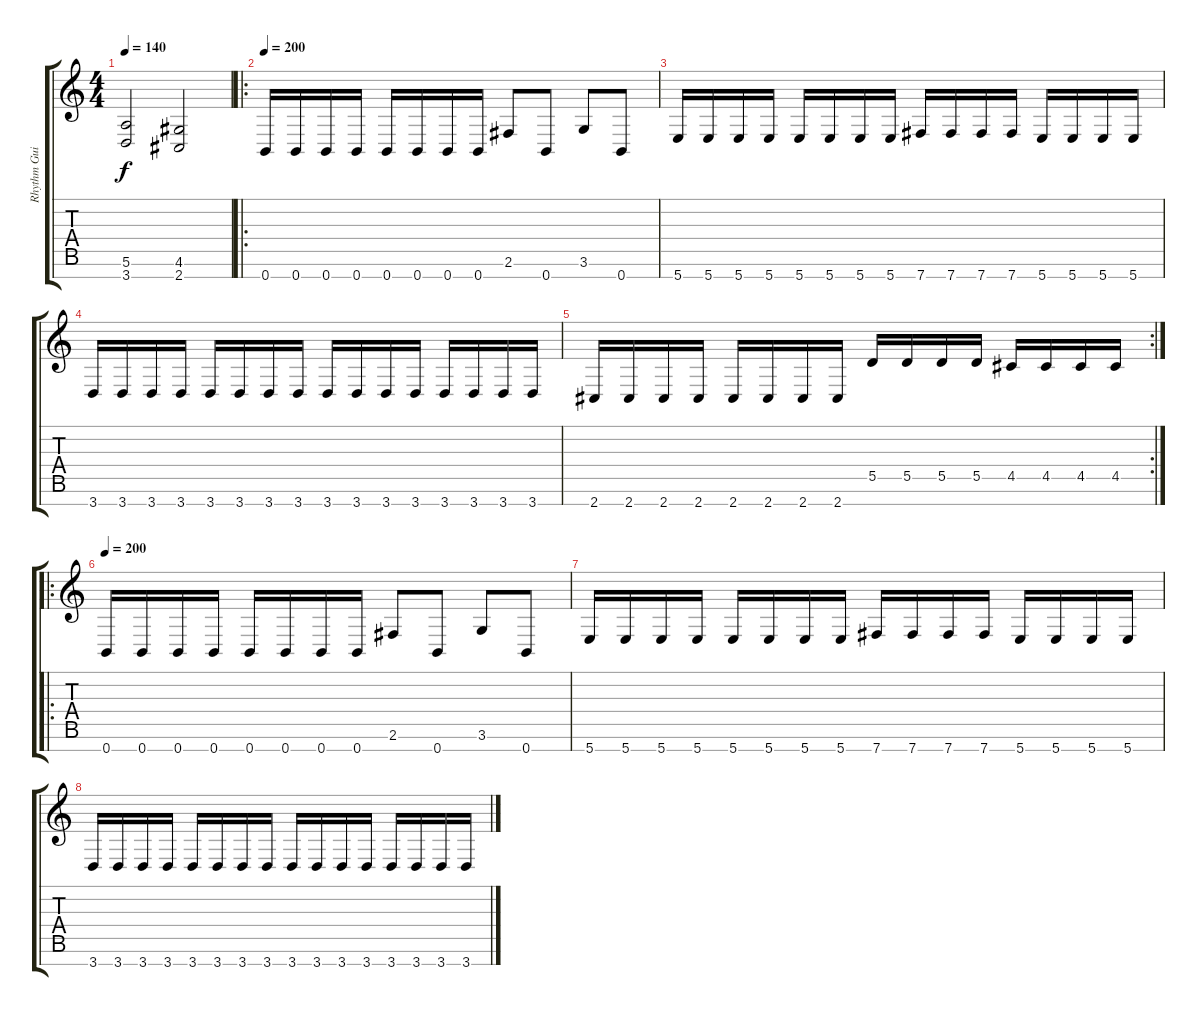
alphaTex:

\track ("Rhythm Guitar" "Rhythm Gui") {instrument distortionguitar}
\staff {score tabs}
\tuning (E4 B3 G3 D3 A2 E2 B1) {hide}
\ts (4 4)
\tempo 140
\clef g2
\ks c
(5.6 3.7).2{dy f} (4.6 2.7).2 |
\ro
\tempo 200
0.7.16 0.7.16 0.7.16 0.7.16 0.7.16 0.7.16 0.7.16 0.7.16 2.6.8 0.7.8 3.6.8 0.7.8 |
5.7.16 5.7.16 5.7.16 5.7.16 5.7.16 5.7.16 5.7.16 5.7.16 7.7.16 7.7.16 7.7.16 7.7.16 5.7.16 5.7.16 5.7.16 5.7.16 |
3.7.16 3.7.16 3.7.16 3.7.16 3.7.16 3.7.16 3.7.16 3.7.16 3.7.16 3.7.16 3.7.16 3.7.16 3.7.16 3.7.16 3.7.16 3.7.16 |
\rc 2
2.7.16 2.7.16 2.7.16 2.7.16 2.7.16 2.7.16 2.7.16 2.7.16 5.5.16 5.5.16 5.5.16 5.5.16 4.5.16 4.5.16 4.5.16 4.5.16 |
\ro
\tempo 200
0.7.16 0.7.16 0.7.16 0.7.16 0.7.16 0.7.16 0.7.16 0.7.16 2.6.8 0.7.8 3.6.8 0.7.8 |
5.7.16 5.7.16 5.7.16 5.7.16 5.7.16 5.7.16 5.7.16 5.7.16 7.7.16 7.7.16 7.7.16 7.7.16 5.7.16 5.7.16 5.7.16 5.7.16 |
3.7.16 3.7.16 3.7.16 3.7.16 3.7.16 3.7.16 3.7.16 3.7.16 3.7.16 3.7.16 3.7.16 3.7.16 3.7.16 3.7.16 3.7.16 3.7.16
